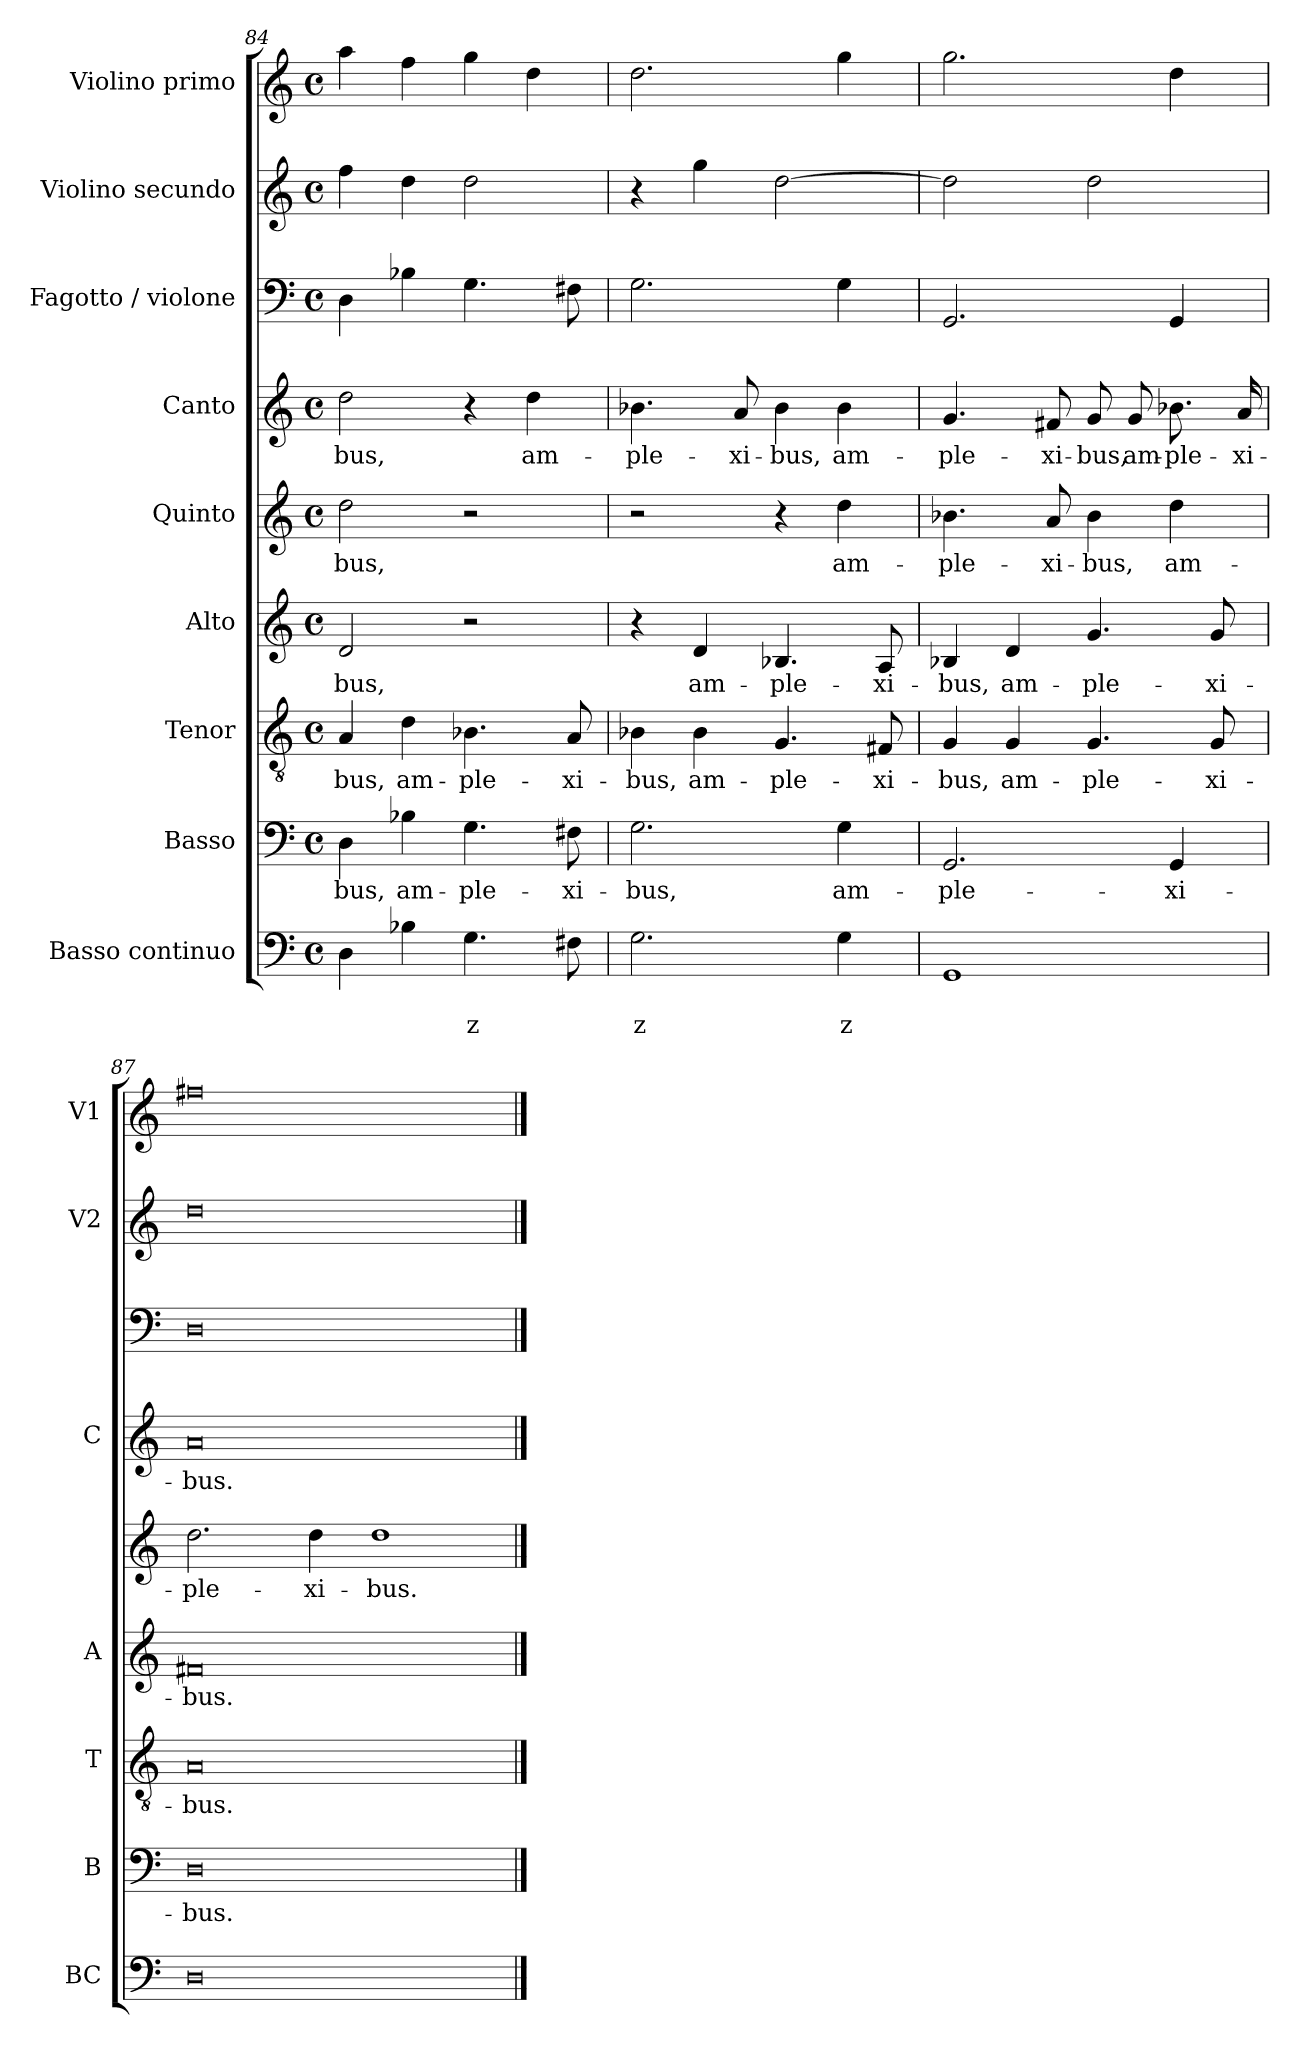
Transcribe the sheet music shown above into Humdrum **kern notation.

**kern	**text	**text	**kern	**text	**kern	**text	**kern	**text	**kern	**text	**kern	**text	**kern	**kern	**kern
*part9	*part9	*part9	*part8	*part8	*part7	*part7	*part6	*part6	*part5	*part5	*part4	*part4	*part3	*part2	*part1
*staff9	*staff9	*staff9	*staff8	*staff8	*staff7	*staff7	*staff6	*staff6	*staff5	*staff5	*staff4	*staff4	*staff3	*staff2	*staff1
*I"Basso continuo	*	*	*I"Basso	*	*I"Tenor	*	*I"Alto	*	*I"Quinto	*	*I"Canto	*	*I"Fagotto / violone	*I"Violino secundo	*I"Violino primo
*I'BC	*	*	*I'B	*	*I'T	*	*I'A	*	*	*	*I'C	*	*	*I'V2	*I'V1
!!LO:LB:g=z
*clefF4	*	*	*clefF4	*	*clefGv2	*	*clefG2	*	*clefG2	*	*clefG2	*	*clefF4	*clefG2	*clefG2
*k[]	*	*	*k[]	*	*k[]	*	*k[]	*	*k[]	*	*k[]	*	*k[]	*k[]	*k[]
*C:	*	*	*C:	*	*C:	*	*C:	*	*C:	*	*C:	*	*C:	*C:	*C:
*M4/4	*	*	*M4/4	*	*M4/4	*	*M4/4	*	*M4/4	*	*M4/4	*	*M4/4	*M4/4	*M4/4
*met(c)	*	*	*met(c)	*	*met(c)	*	*met(c)	*	*met(c)	*	*met(c)	*	*met(c)	*met(c)	*met(c)
=84	=84	=84	=84	=84	=84	=84	=84	=84	=84	=84	=84	=84	=84	=84	=84
!	!	!	!	!LO:LY:b	!	!LO:LY:b	!	!LO:LY:b	!	!LO:LY:b	!	!LO:LY:b	!	!	!
4D\	.	.	4D\	bus,	4A/	bus,	2d/	bus,	2dd\	bus,	2dd\	bus,	4D\	4ff\	4aa\
!	!	!	!	!LO:LY:b	!	!LO:LY:b	!	!	!	!	!	!	!	!	!
4B-X\	.	.	4B-X\	am-	4d\	am-	.	.	.	.	.	.	4B-X\	4dd\	4ff\
!	!	!LO:LY:b	!	!LO:LY:b	!	!LO:LY:b	!	!	!	!	!	!	!	!	!
4.G\	.	z	4.G\	-ple-	4.B-X\	-ple-	2r	.	2r	.	4r	.	4.G\	2dd\	4gg\
!	!	!	!	!	!	!	!	!	!	!	!	!LO:LY:b	!	!	!
.	.	.	.	.	.	.	.	.	.	.	4dd\	am-	.	.	4dd\
!	!	!	!	!LO:LY:b	!	!LO:LY:b	!	!	!	!	!	!	!	!	!
8F#X\	.	.	8F#X\	-xi-	8A/	-xi-	.	.	.	.	.	.	8F#X\	.	.
=85	=85	=85	=85	=85	=85	=85	=85	=85	=85	=85	=85	=85	=85	=85	=85
!	!	!LO:LY:b	!	!LO:LY:b	!	!LO:LY:b	!	!	!	!	!	!LO:LY:b	!	!	!
2.G\	.	z	2.G\	-bus,	4B-X\	-bus,	4r	.	2r	.	4.b-X\	-ple-	2.G\	4r	2.dd\
!	!	!	!	!	!	!LO:LY:b	!	!LO:LY:b	!	!	!	!	!	!	!
.	.	.	.	.	4B-\	am-	4d/	am-	.	.	.	.	.	4gg\	.
!	!	!	!	!	!	!	!	!	!	!	!	!LO:LY:b	!	!	!
.	.	.	.	.	.	.	.	.	.	.	8a/	-xi-	.	.	.
!	!	!	!	!	!	!LO:LY:b	!	!LO:LY:b	!	!	!	!LO:LY:b	!	!	!
.	.	.	.	.	4.G/	-ple-	4.B-X/	-ple-	4r	.	4b-\	-bus,	.	[2dd\	.
!	!	!LO:LY:b	!	!LO:LY:b	!	!	!	!	!	!LO:LY:b	!	!LO:LY:b	!	!	!
4G\	.	z	4G\	am-	.	.	.	.	4dd\	am-	4b-\	am-	4G\	.	4gg\
!	!	!	!	!	!	!LO:LY:b	!	!LO:LY:b	!	!	!	!	!	!	!
.	.	.	.	.	8F#X/	-xi-	8A/	-xi-	.	.	.	.	.	.	.
=86	=86	=86	=86	=86	=86	=86	=86	=86	=86	=86	=86	=86	=86	=86	=86
!	!	!	!	!LO:LY:b	!	!LO:LY:b	!	!LO:LY:b	!	!LO:LY:b	!	!LO:LY:b	!	!	!
1GG	.	.	2.GG/	-ple-	4G/	-bus,	4B-X/	-bus,	4.b-X\	-ple-	4.g/	-ple-	2.GG/	2dd\]	2.gg\
!	!	!	!	!	!	!LO:LY:b	!	!LO:LY:b	!	!	!	!	!	!	!
.	.	.	.	.	4G/	am-	4d/	am-	.	.	.	.	.	.	.
!	!	!	!	!	!	!	!	!	!	!LO:LY:b	!	!LO:LY:b	!	!	!
.	.	.	.	.	.	.	.	.	8a/	-xi-	8f#X/	-xi-	.	.	.
!	!	!	!	!	!	!LO:LY:b	!	!LO:LY:b	!	!LO:LY:b	!	!LO:LY:b	!	!	!
.	.	.	.	.	4.G/	-ple-	4.g/	-ple-	4b-\	-bus,	8g/	-bus,	.	2dd\	.
!	!	!	!	!	!	!	!	!	!	!	!	!LO:LY:b	!	!	!
.	.	.	.	.	.	.	.	.	.	.	8g/	am-	.	.	.
!	!	!	!	!LO:LY:b	!	!	!	!	!	!LO:LY:b	!	!LO:LY:b	!	!	!
.	.	.	4GG/	-xi-	.	.	.	.	4dd\	am-	8.b-X\	-ple-	4GG/	.	4dd\
!	!	!	!	!	!	!LO:LY:b	!	!LO:LY:b	!	!	!	!	!	!	!
.	.	.	.	.	8G/	-xi-	8g/	-xi-	.	.	.	.	.	.	.
!	!	!	!	!	!	!	!	!	!	!	!	!LO:LY:b	!	!	!
.	.	.	.	.	.	.	.	.	.	.	16a/	-xi-	.	.	.
=87	=87	=87	=87	=87	=87	=87	=87	=87	=87	=87	=87	=87	=87	=87	=87
!	!	!	!	!LO:LY:b	!	!LO:LY:b	!	!LO:LY:b	!	!LO:LY:b	!	!LO:LY:b	!	!	!
0D	.	.	0D	-bus.	0A	-bus.	0f#X	-bus.	2.dd\	-ple-	0a	-bus.	0D	0dd	0ff#X
!	!	!	!	!	!	!	!	!	!	!LO:LY:b	!	!	!	!	!
.	.	.	.	.	.	.	.	.	4dd\	-xi-	.	.	.	.	.
!	!	!	!	!	!	!	!	!	!	!LO:LY:b	!	!	!	!	!
.	.	.	.	.	.	.	.	.	1dd	-bus.	.	.	.	.	.
==	==	==	==	==	==	==	==	==	==	==	==	==	==	==	==
*-	*-	*-	*-	*-	*-	*-	*-	*-	*-	*-	*-	*-	*-	*-	*-
